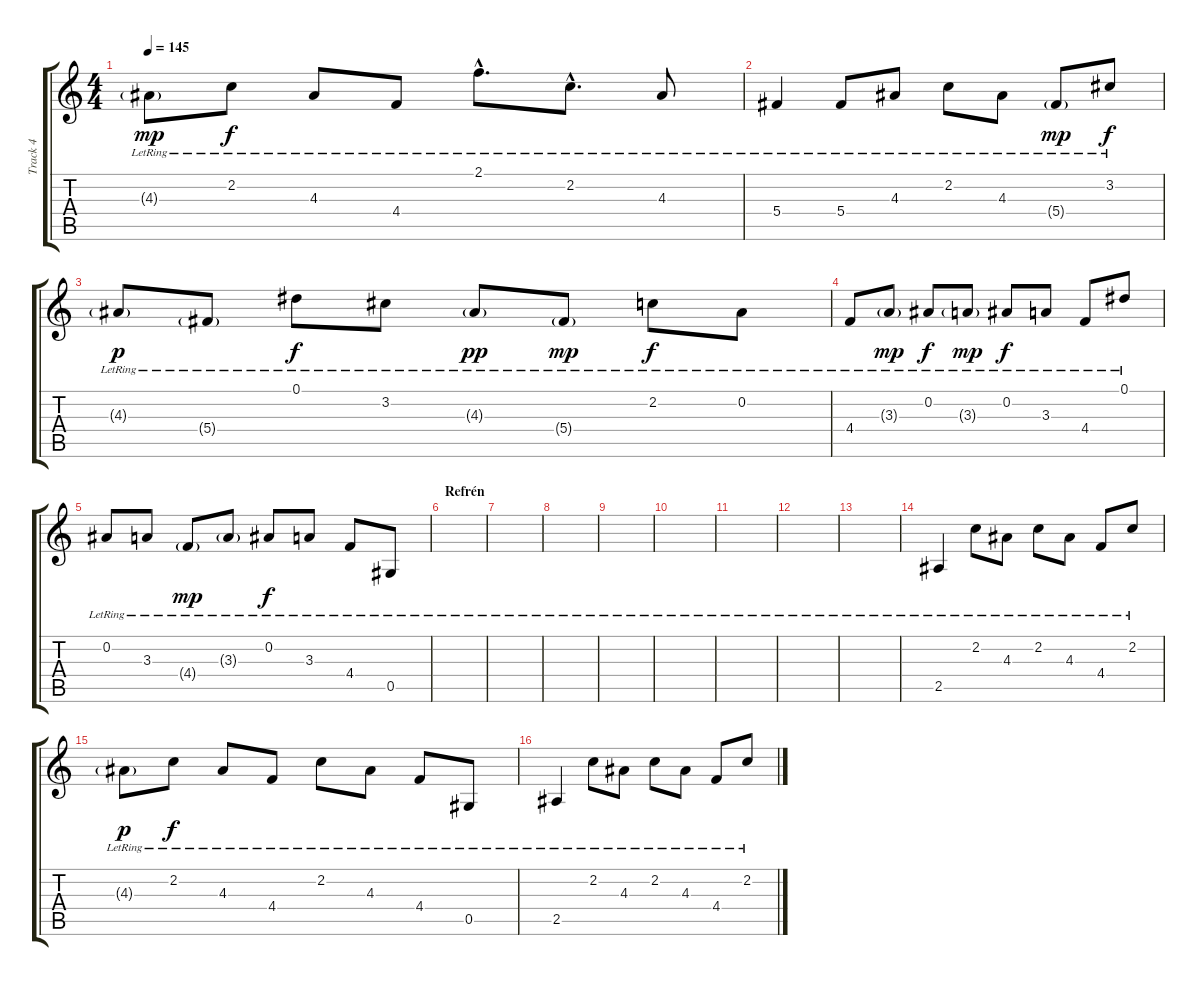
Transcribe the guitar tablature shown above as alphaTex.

\track ("Track 4" "Track 4") {instrument acousticguitarsteel}
\staff {score tabs}
\tuning (Eb4 Bb3 Gb3 Db3 Ab2 Eb2) {hide}
\ts (4 4)
\tempo 145
\clef g2
\ks c
4.3{g lr}.8{dy mp} 2.2{lr}.8{dy f} 4.3{lr}.8 4.4{lr}.8 2.1{hac lr}.8{d} 2.2{hac lr}.8{d} 4.3{lr}.8 |
5.4{lr}.4 5.4{lr}.8 4.3{lr}.8 2.2{lr}.8 4.3{lr}.8 5.4{g lr}.8{dy mp} 3.2{lr}.8{dy f} |
4.3{g lr}.8{dy p} 5.4{g lr}.8 0.1{lr}.8{dy f} 3.2{lr}.8 4.3{g lr}.8{dy pp} 5.4{g lr}.8{dy mp} 2.2{lr}.8{dy f} 0.2{lr}.8 |
4.4{lr}.8 3.3{g lr}.8{dy mp} 0.2{lr}.8{dy f} 3.3{g lr}.8{dy mp} 0.2{lr}.8{dy f} 3.3{lr}.8 4.4{lr}.8 0.1{lr}.8 |
0.2{lr}.8 3.3{lr}.8 4.4{g lr}.8{dy mp} 3.3{g lr}.8 0.2{lr}.8{dy f} 3.3{lr}.8 4.4{lr}.8 0.5{lr}.8 |
\section ("" "Refrén")
|
|
|
|
|
|
|
|
2.5{lr}.4 2.2{lr}.8 4.3{lr}.8 2.2{lr}.8 4.3{lr}.8 4.4{lr}.8 2.2{lr}.8 |
4.3{g lr}.8{dy p} 2.2{lr}.8{dy f} 4.3{lr}.8 4.4{lr}.8 2.2{lr}.8 4.3{lr}.8 4.4{lr}.8 0.5{lr}.8 |
2.5{lr}.4 2.2{lr}.8 4.3{lr}.8 2.2{lr}.8 4.3{lr}.8 4.4{lr}.8 2.2{lr}.8
